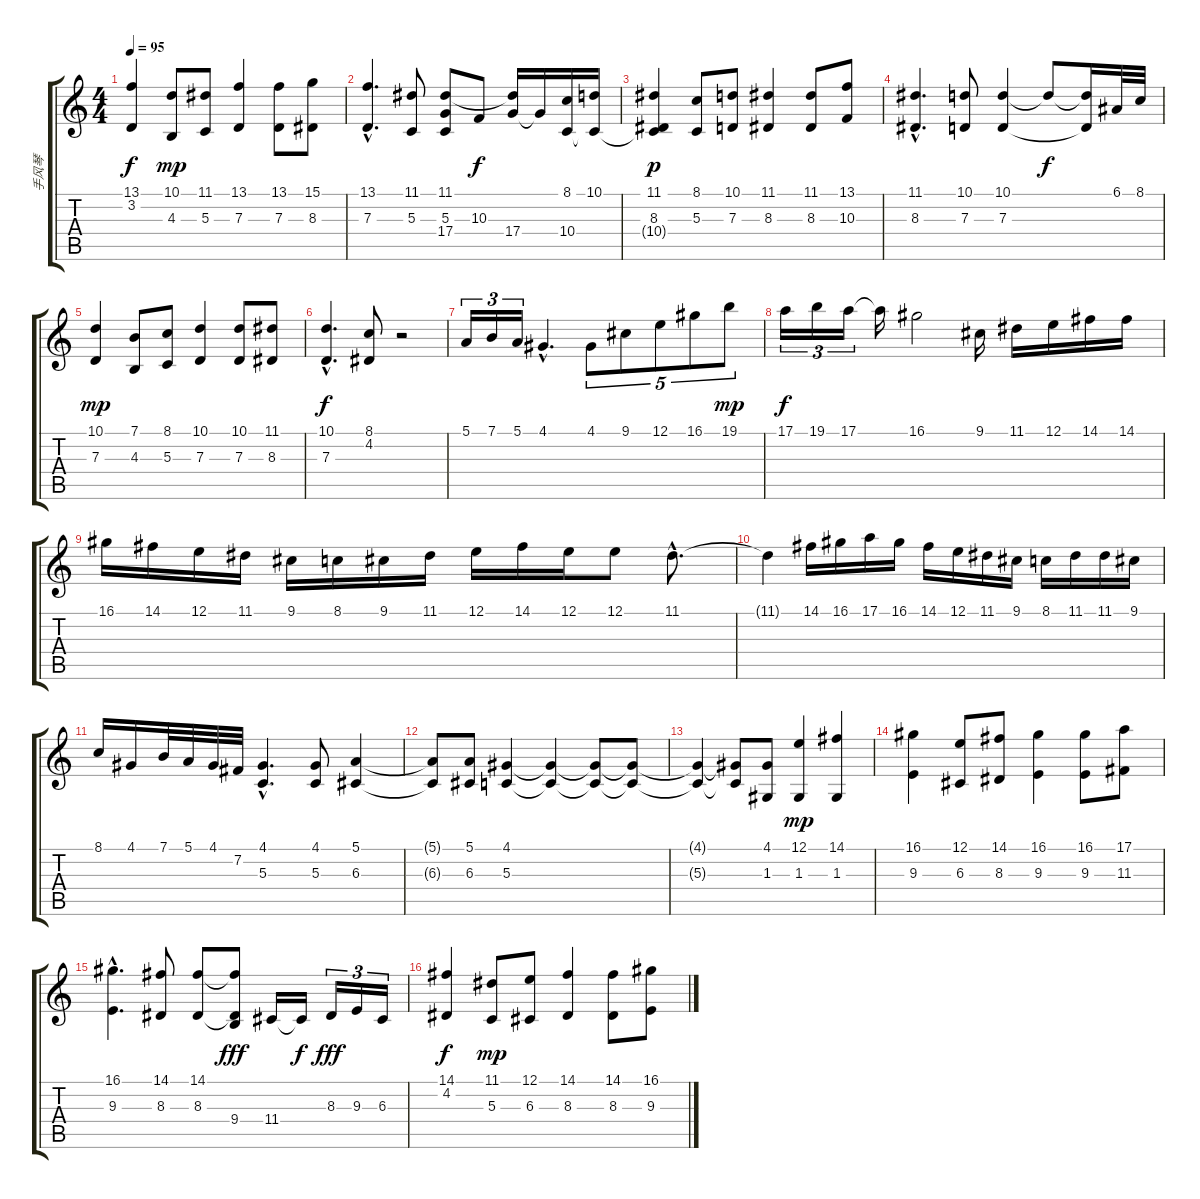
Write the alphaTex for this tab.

\track ("手风琴 " "手风琴 ") {instrument accordion}
\staff {score tabs}
\tuning (E4 B3 G3 D3 A2 E2) {hide}
\ts (4 4)
\tempo 95
\clef g2
\ks c
(13.1 3.2).4{dy f} (10.1 4.3).8{dy mp} (11.1 5.3).8 (13.1 7.3).4 (13.1 7.3).8 (15.1 8.3).8 |
(13.1{hac} 7.3{hac}).4{d} (11.1 5.3).8 (11.1 5.3 17.4).8 10.3.8{dy f} (11.1{t} 17.4).16 17.4{t}.16 (8.1 10.4).16 (10.1 10.4{t}).16 |
(11.1 8.3 10.4{t}).4{dy p} (8.1 5.3).8 (10.1 7.3).8 (11.1 8.3).4 (11.1 8.3).8 (13.1 10.3).8 |
(11.1{hac} 8.3{hac}).4{d} (10.1 7.3).8 (10.1 7.3).4 10.1{t}.8{dy f} (10.1{t} 7.3{t}).16 6.1.32 8.1.32 |
(10.1 7.3).4{dy mp} (7.1 4.3).8 (8.1 5.3).8 (10.1 7.3).4 (10.1 7.3).8 (11.1 8.3).8 |
(10.1{hac} 7.3{hac}).4{d dy f} (8.1 4.2).8 r.2 |
5.1.16{tu (3 2)} 7.1.16{tu (3 2)} 5.1.16{tu (3 2)} 4.1{hac}.4{d} 4.1.8{tu (5 4)} 9.1.8{tu (5 4)} 12.1.8{tu (5 4)} 16.1.8{tu (5 4)} 19.1.8{tu (5 4) dy mp} |
17.1.16{tu (3 2) dy f} 19.1.16{tu (3 2)} 17.1.16{tu (3 2)} 17.1{t}.16 16.1.2 9.1.16 11.1.16 12.1.16 14.1.16 14.1.16 |
16.1.16 14.1.16 12.1.16 11.1.16 9.1.16 8.1.16 9.1.16 11.1.16 12.1.16 14.1.16 12.1.16 12.1.8 11.1{hac}.8{d} |
11.1{t}.4 14.1.16 16.1.16 17.1.16 16.1.16 14.1.16 12.1.16 11.1.16 9.1.16 8.1.16 11.1.16 11.1.16 9.1.16 |
8.1.16 4.1.16 7.1.32 5.1.32 4.1.32 7.2.32 (4.1{hac} 5.3{hac}).4{d} (4.1 5.3).8 (5.1 6.3).4 |
(5.1{t} 6.3{t}).8 (5.1 6.3).8 (4.1 5.3).4 (4.1{t} 5.3{t}).4 (4.1{t} 5.3{t}).8 (4.1{t} 5.3{t}).8 |
(4.1{t} 5.3{t}).4 (4.1{t} 5.3{t}).8 (4.1 1.3).8 (12.1 1.3).4{dy mp} (14.1 1.3).4 |
(16.1 9.3).4 (12.1 6.3).8 (14.1 8.3).8 (16.1 9.3).4 (16.1 9.3).8 (17.1 11.3).8 |
(16.1{hac} 9.3{hac}).4{d} (14.1 8.3).8 (14.1 8.3).8 (14.1{t} 8.3{t} 9.4).8{dy fff} 11.4.16 11.4{t}.16{dy f} 8.3.16{tu (3 2) dy fff} 9.3.16{tu (3 2)} 6.3.16{tu (3 2)} |
(14.1 4.2).4{dy f} (11.1 5.3).8{dy mp} (12.1 6.3).8 (14.1 8.3).4 (14.1 8.3).8 (16.1 9.3).8
